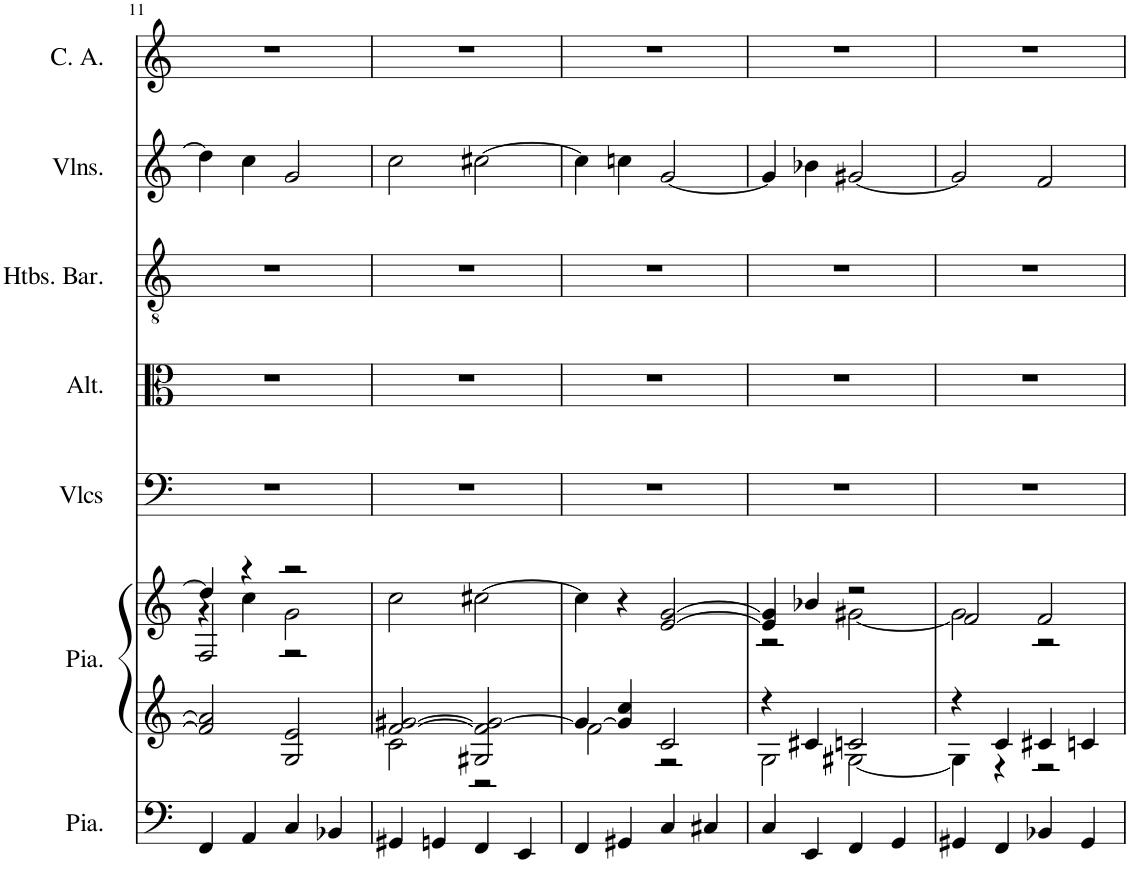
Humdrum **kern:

**kern	**kern	**kern	**kern	**kern	**kern	**kern	**kern
*part7	*part6	*part6	*part5	*part4	*part3	*part2	*part1
*staff8	*staff7	*staff6	*staff5	*staff4	*staff3	*staff2	*staff1
*I"Piano, Pedals	*I"Piano, Organ	*	*I"Violoncelles, Bass	*I"Altos, Tenor	*I"Hautbois Baryton, Alto	*I"Violons, Soprano	*I"Cor anglais, Baritone solo
*I'Pia.	*I'Pia.	*	*I'Vlcs	*I'Alt.	*I'Htbs. Bar.	*I'Vlns.	*I'C. A.
!!LO:PB:g=z
*clefF4	*clefG2	*clefG2	*clefF4	*clefC3	*clefGv2	*clefG2	*clefG2
*	*	*	*	*	*	*	*Trd4c7
*k[]	*k[]	*k[]	*k[]	*k[]	*k[]	*k[]	*k[]
*M4/4	*M4/4	*M4/4	*M4/4	*M4/4	*M4/4	*M4/4	*M4/4
=11	=11	=11	=11	=11	=11	=11	=11
*	*	*^	*	*	*	*	*
*	*	*	*^	*	*	*	*	*
4FF/	2f/] 2a/]	4dd/]	4r	2F/	1r	1r	1r	4dd\]	1r
4AA/	.	4r	4cc\	.	.	.	.	4cc\	.
4C/	2G/ 2e/	2r	2g\	2r	.	.	.	2g/	.
4BB-X/	.	.	.	.	.	.	.	.	.
*	*	*v	*v	*v	*	*	*	*	*
=12	=12	=12	=12	=12	=12	=12	=12
*	*^	*	*	*	*	*	*
4GG#X/	[2f/ [2g#X/	2c\	2cc\	1r	1r	1r	2cc\	1r
4GGn/	.	.	.	.	.	.	.	.
4FF/	2G#X/ 2f/] 2g#/_	2r	[2cc#X\	.	.	.	[2cc#X\	.
4EE/	.	.	.	.	.	.	.	.
=13	=13	=13	=13	=13	=13	=13	=13	=13
4FF/	4g#/_	2f\	4cc#\]	1r	1r	1r	4cc#\]	1r
4GG#X/	4g#/] 4cc/	.	4r	.	.	.	4ccn\	.
4C/	2c/	2r	[2e/ [2g/	.	.	.	[2g/	.
4C#X/	.	.	.	.	.	.	.	.
=14	=14	=14	=14	=14	=14	=14	=14	=14
*	*	*	*^	*	*	*	*	*
4C/	4r	2G\	4e/] 4g/]	2r	1r	1r	1r	4g/]	1r
4EE/	4c#X/	.	4b-X/	.	.	.	.	4b-X\	.
4FF/	2cn/	[2G#X\	2r	[2g#X\	.	.	.	[2g#X/	.
4GG/	.	.	.	.	.	.	.	.	.
=15	=15	=15	=15	=15	=15	=15	=15	=15	=15
4GG#X/	4r	4G#\]	2f/	2g#\]	1r	1r	1r	2g#/]	1r
4FF/	4c/	4r	.	.	.	.	.	.	.
4BB-X/	4c#X/	2r	2f/	2r	.	.	.	2f/	.
4GG#/	4cn/	.	.	.	.	.	.	.	.
*	*v	*v	*	*	*	*	*	*	*
*	*	*v	*v	*	*	*	*	*
=	=	=	=	=	=	=	=
*-	*-	*-	*-	*-	*-	*-	*-
